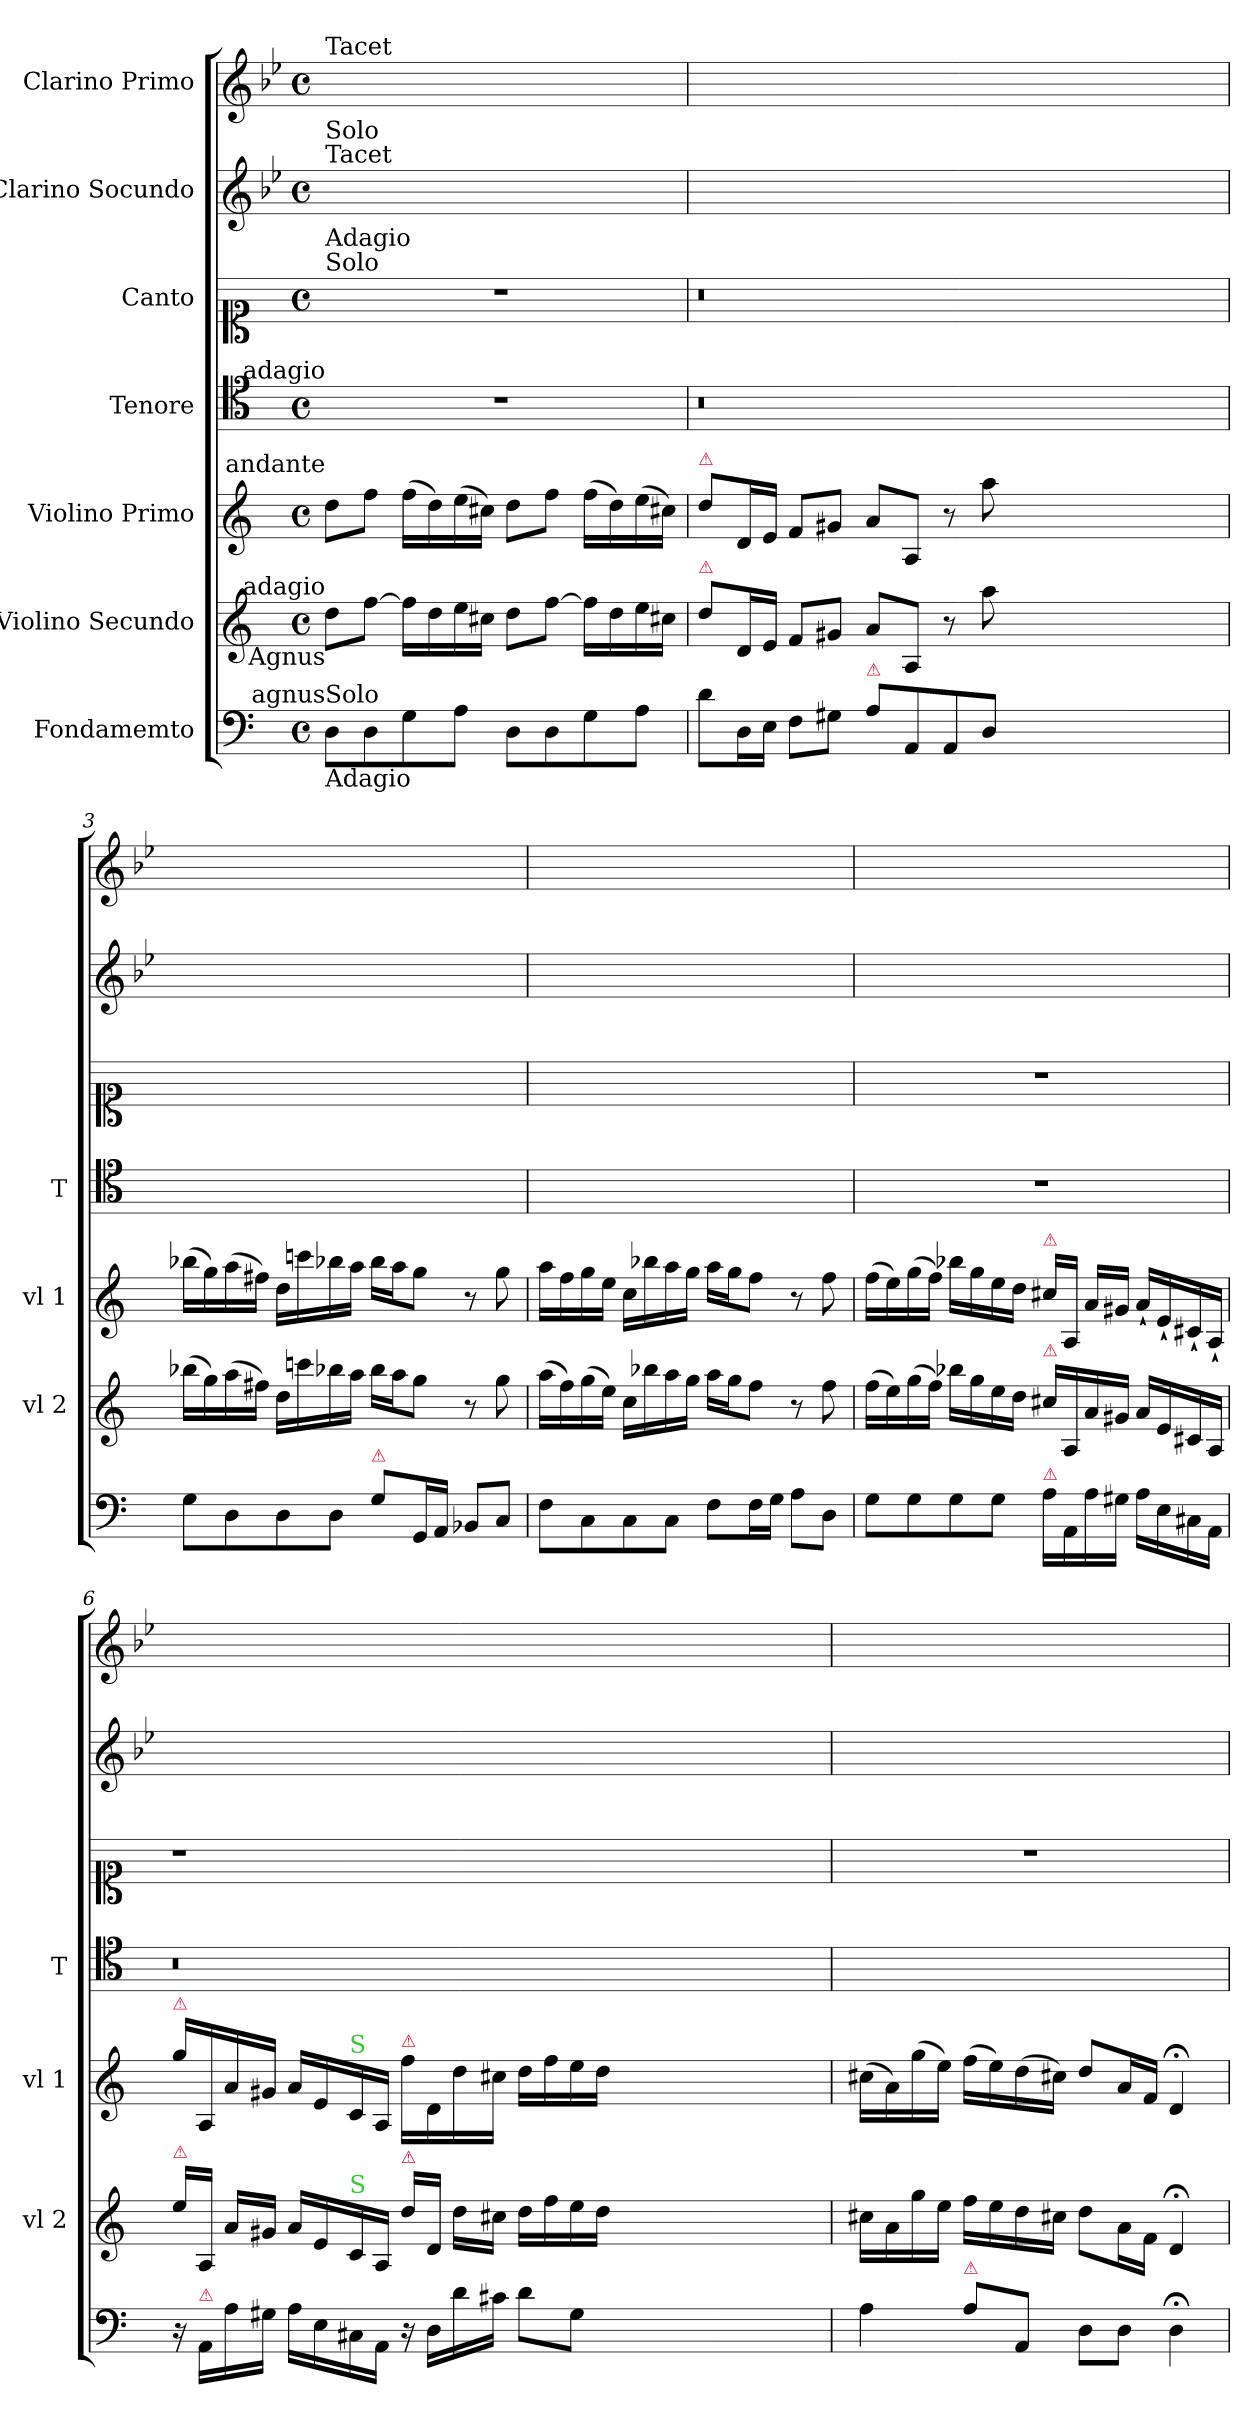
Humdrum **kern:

**kern	**kern	**kern	**kern	**kern	**kern	**kern
*part7	*part6	*part5	*part4	*part3	*part2	*part1
*staff7	*staff6	*staff5	*staff4	*staff3	*staff2	*staff1
*I"Fondamemto	*I"Violino Secundo	*I"Violino Primo	*I"Tenore	*I"Canto	*I"Clarino Socundo	*I"Clarino Primo
*	*I'vl 2	*I'vl 1	*I'T	*	*	*
*clefF4	*clefG2	*clefG2	*clefC4	*clefC1	*clefG2	*clefG2
*	*	*	*	*	*ITrd-1c-2	*ITrd-1c-2
*k[]	*k[]	*k[]	*k[]	*k[]	*k[]	*k[]
*M4/4	*M4/4	*M4/4	*M4/4	*M4/4	*M4/4	*M4/4
*met(c)	*met(c)	*met(c)	*met(c)	*met(c)	*met(c)	*met(c)
=1	=1	=1	=1	=1	=1	=1
!	!	!	!	!	!	!LO:TX:a:t=Tacet
!	!	!	!	!	!LO:TX:a:t=Tacet	!
!	!	!	!	!	!LO:TX:a:t=Solo	!
!	!	!	!	!LO:TX:a:t=Solo	!	!
!	!	!	!	!LO:TX:a:t=Adagio	!	!
!	!	!	!LO:TX:a:rj:t=adagio	!	!	!
!	!	!LO:TX:a:rj:t=andante	!	!	!	!
!	!LO:TX:b:rj:t=Agnus	!	!	!	!	!
!	!LO:TX:a:rj:t=adagio	!	!	!	!	!
!LO:TX:a:rj:t=agnus	!	!	!	!	!	!
!LO:TX:a:t=Solo	!	!	!	!	!	!
!LO:TX:b:t=Adagio	!	!	!	!	!	!
8D\L	8dd\L	8dd\L	1r	1r	1ryy	1ryy
8D\	[8ff\J	8ff\J	.	.	.	.
8G\	16ff\LL]	(16ff\LL	.	.	.	.
.	16dd\	16dd\)	.	.	.	.
8A\J	16ee\	(16ee\	.	.	.	.
.	16cc#X\JJ	16cc#X\JJ)	.	.	.	.
8D\L	8dd\L	8dd\L	.	.	.	.
8D\	[8ff\J	8ff\J	.	.	.	.
8G\	16ff\LL]	(16ff\LL	.	.	.	.
.	16dd\	16dd\)	.	.	.	.
8A\J	16ee\	(16ee\	.	.	.	.
.	16cc#X\JJ	16cc#X\JJ)	.	.	.	.
=2	=2	=2	=2	=2	=2	=2
!	!	!LO:TX:a:color=crimson:t=⚠	!	!	!	!
!	!LO:TX:a:color=crimson:t=⚠	!	!	!	!	!
8d\L	8dd\L	8dd\L	0.r	0.r	1ryy	1ryy
16D\L	16d/L	16d/L	.	.	.	.
16E\JJ	16e/JJ	16e/JJ	.	.	.	.
8F\L	8f/L	8f/L	.	.	.	.
8G#X\J	8g#X/J	8g#X/J	.	.	.	.
!LO:TX:a:color=crimson:t=⚠	!	!	!	!	!	!
8A\L	8a/L	8a/L	.	.	.	.
8AA/	8A/J	8A/J	.	.	.	.
8AA/	8r	8r	.	.	.	.
8D/J	8aa\	8aa\	.	.	.	.
0ryy	0ryy	0ryy	.	.	0ryy	0ryy
=3	=3	=3	=3	=3	=3	=3
8G\L	(16bb-X\LL	(16bb-X\LL	1ryy	1ryy	1ryy	1ryy
.	16gg\)	16gg\)	.	.	.	.
8D\	(16aa\	(16aa\	.	.	.	.
.	16ff#X\JJ)	16ff#X\JJ)	.	.	.	.
8D\	16dd\LL	16dd\LL	.	.	.	.
.	16cccn\	16cccn\	.	.	.	.
8D\J	16bb-X\	16bb-X\	.	.	.	.
.	16aa\JJ	16aa\JJ	.	.	.	.
!LO:TX:a:color=crimson:t=⚠	!	!	!	!	!	!
8G\L	16bb-\LL	16bb-\LL	.	.	.	.
.	16aa\J	16aa\J	.	.	.	.
16GG/L	8gg\J	8gg\J	.	.	.	.
16AA/JJ	.	.	.	.	.	.
8BB-X/L	8r	8r	.	.	.	.
8C/J	8gg\	8gg\	.	.	.	.
=4	=4	=4	=4	=4	=4	=4
8F\L	(16aa\LL	16aa\LL	1ryy	1ryy	1ryy	1ryy
.	16ff\)	16ff\	.	.	.	.
8C\	(16gg\	16gg\	.	.	.	.
.	16ee\JJ)	16ee\JJ	.	.	.	.
8C\	16cc\LL	16cc\LL	.	.	.	.
.	16bb-X\	16bb-X\	.	.	.	.
8C\J	16aa\	16aa\	.	.	.	.
.	16gg\JJ	16gg\JJ	.	.	.	.
8F\L	16aa\LL	16aa\LL	.	.	.	.
.	16gg\J	16gg\J	.	.	.	.
16F\L	8ff\J	8ff\J	.	.	.	.
16G\JJ	.	.	.	.	.	.
8A\L	8r	8r	.	.	.	.
8D\J	8ff\	8ff\	.	.	.	.
=5	=5	=5	=5	=5	=5	=5
8G\L	(16ff\LL	(16ff\LL	1r	1r	1ryy	1ryy
.	16ee\)	16ee\)	.	.	.	.
8G\	(16gg\	(16gg\	.	.	.	.
.	16ff\JJ)	16ff\JJ)	.	.	.	.
8G\	16bb-X\LL	16bb-X\LL	.	.	.	.
.	16gg\	16gg\	.	.	.	.
8G\J	16ee\	16ee\	.	.	.	.
.	16dd\JJ	16dd\JJ	.	.	.	.
!	!	!LO:TX:a:color=crimson:t=⚠	!	!	!	!
!	!LO:TX:a:color=crimson:t=⚠	!	!	!	!	!
!LO:TX:a:color=crimson:t=⚠	!	!	!	!	!	!
16A\LL	16cc#X\LL	16cc#X\LL	.	.	.	.
16AA/	16A/	16A/JJ	.	.	.	.
16A\	16a/	16a/LL	.	.	.	.
16G#X\JJ	16g#X/JJ	16g#X/JJ	.	.	.	.
16A\LL	16a/LL	16a`/LL	.	.	.	.
16E\	16e/	16e`/	.	.	.	.
16C#X\	16c#X/	16c#X`/	.	.	.	.
16AA\JJ	16A/JJ	16A`/JJ	.	.	.	.
=6	=6	=6	=6	=6	=6	=6
!	!	!LO:TX:a:color=crimson:t=⚠	!	!	!	!
!	!LO:TX:a:color=crimson:t=⚠	!	!	!	!	!
16r	16ee\LL	16gg\LL	0.r	1r	1ryy	1ryy
!LO:TX:a:color=crimson:t=⚠	!	!	!	!	!	!
16AA/LL	16A/JJ	16A/	.	.	.	.
16A\	16a/LL	16a/	.	.	.	.
16G#X\JJ	16g#X/JJ	16g#X/JJ	.	.	.	.
16A\LL	16a/LL	16a/LL	.	.	.	.
16E\	16e/	16e/	.	.	.	.
!	!	!LO:TX:a:color=limegreen:t=S	!	!	!	!
!	!LO:TX:a:color=limegreen:t=S	!	!	!	!	!
16C#X\	16c/	16c/	.	.	.	.
16AA\JJ	16A/JJ	16A/JJ	.	.	.	.
!	!	!LO:TX:a:color=crimson:t=⚠	!	!	!	!
!	!LO:TX:a:color=crimson:t=⚠	!	!	!	!	!
16r	16dd\LL	16ff\LL	.	.	.	.
16D\LL	16d/JJ	16d/	.	.	.	.
16d\	16dd\LL	16dd\	.	.	.	.
16c#X\JJ	16cc#X\JJ	16cc#X\JJ	.	.	.	.
8d\L	16dd\LL	16dd\LL	.	.	.	.
.	16ff\	16ff\	.	.	.	.
8G#\J	16ee\	16ee\	.	.	.	.
.	16dd\JJ	16dd\JJ	.	.	.	.
0ryy	0ryy	0ryy	.	0ryy	0ryy	0ryy
=7	=7	=7	=7	=7	=7	=7
4A\	16cc#X\LL	(16cc#X\LL	1ryy	1r	1ryy	1ryy
.	16a\	16a\)	.	.	.	.
.	16gg\	(16gg\	.	.	.	.
.	16ee\JJ	16ee\JJ)	.	.	.	.
!LO:TX:a:color=crimson:t=⚠	!	!	!	!	!	!
8A\L	16ff\LL	(16ff\LL	.	.	.	.
.	16ee\	16ee\)	.	.	.	.
8AA/J	16dd\	(16dd\	.	.	.	.
.	16cc#X\JJ	16cc#X\JJ)	.	.	.	.
8D\L	8dd\L	8dd/L	.	.	.	.
8D\J	16a\L	16a/L	.	.	.	.
.	16f\JJ	16f/JJ	.	.	.	.
4D;<;\	4d;</	4d;</	.	.	.	.
=	=	=	=	=	=	=
*-	*-	*-	*-	*-	*-	*-
